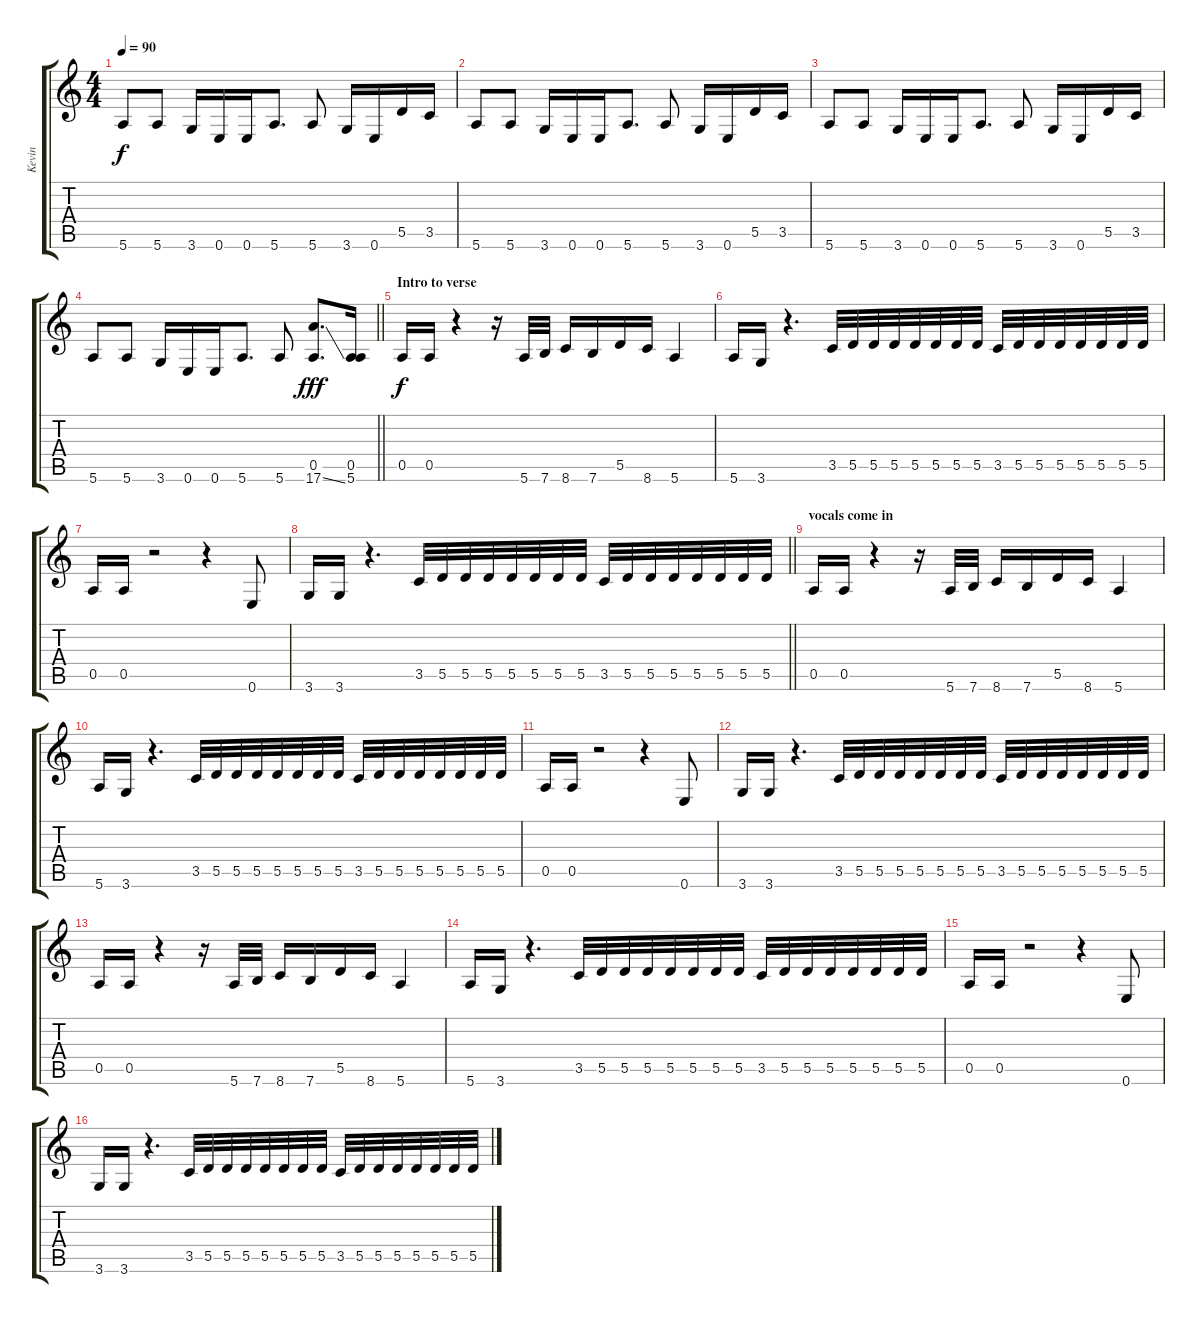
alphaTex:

\track ("Kevin" "Kevin") {instrument electricbassfinger}
\staff {score tabs}
\tuning (E4 B3 G3 D3 A2 E2) {hide}
\ts (4 4)
\tempo 90
\clef g2
\ks c
5.6.8{dy f} 5.6.8 3.6.16 0.6.16 0.6.16 5.6.8{d} 5.6.8 3.6.16 0.6.16 5.5.16 3.5.16 |
5.6.8 5.6.8 3.6.16 0.6.16 0.6.16 5.6.8{d} 5.6.8 3.6.16 0.6.16 5.5.16 3.5.16 |
5.6.8 5.6.8 3.6.16 0.6.16 0.6.16 5.6.8{d} 5.6.8 3.6.16 0.6.16 5.5.16 3.5.16 |
\barLineRight lightlight
5.6.8 5.6.8 3.6.16 0.6.16 0.6.16 5.6.8{d} 5.6.8 (0.5 17.6{ss}).8{d dy fff} (0.5 5.6).16 |
\section ("" "Intro to verse")
0.5.16{dy f} 0.5.16 r.4 r.16 5.6.32 7.6.32 8.6.16 7.6.16 5.5.16 8.6.16 5.6.4 |
5.6.16 3.6.16 r.4{d} 3.5.32 5.5.32 5.5.32 5.5.32 5.5.32 5.5.32 5.5.32 5.5.32 3.5.32 5.5.32 5.5.32 5.5.32 5.5.32 5.5.32 5.5.32 5.5.32 |
0.5.16 0.5.16 r.2 r.4 0.6.8 |
\barLineRight lightlight
3.6.16 3.6.16 r.4{d} 3.5.32 5.5.32 5.5.32 5.5.32 5.5.32 5.5.32 5.5.32 5.5.32 3.5.32 5.5.32 5.5.32 5.5.32 5.5.32 5.5.32 5.5.32 5.5.32 |
\section ("" "vocals come in")
0.5.16 0.5.16 r.4 r.16 5.6.32 7.6.32 8.6.16 7.6.16 5.5.16 8.6.16 5.6.4 |
5.6.16 3.6.16 r.4{d} 3.5.32 5.5.32 5.5.32 5.5.32 5.5.32 5.5.32 5.5.32 5.5.32 3.5.32 5.5.32 5.5.32 5.5.32 5.5.32 5.5.32 5.5.32 5.5.32 |
0.5.16 0.5.16 r.2 r.4 0.6.8 |
3.6.16 3.6.16 r.4{d} 3.5.32 5.5.32 5.5.32 5.5.32 5.5.32 5.5.32 5.5.32 5.5.32 3.5.32 5.5.32 5.5.32 5.5.32 5.5.32 5.5.32 5.5.32 5.5.32 |
0.5.16 0.5.16 r.4 r.16 5.6.32 7.6.32 8.6.16 7.6.16 5.5.16 8.6.16 5.6.4 |
5.6.16 3.6.16 r.4{d} 3.5.32 5.5.32 5.5.32 5.5.32 5.5.32 5.5.32 5.5.32 5.5.32 3.5.32 5.5.32 5.5.32 5.5.32 5.5.32 5.5.32 5.5.32 5.5.32 |
0.5.16 0.5.16 r.2 r.4 0.6.8 |
3.6.16 3.6.16 r.4{d} 3.5.32 5.5.32 5.5.32 5.5.32 5.5.32 5.5.32 5.5.32 5.5.32 3.5.32 5.5.32 5.5.32 5.5.32 5.5.32 5.5.32 5.5.32 5.5.32
